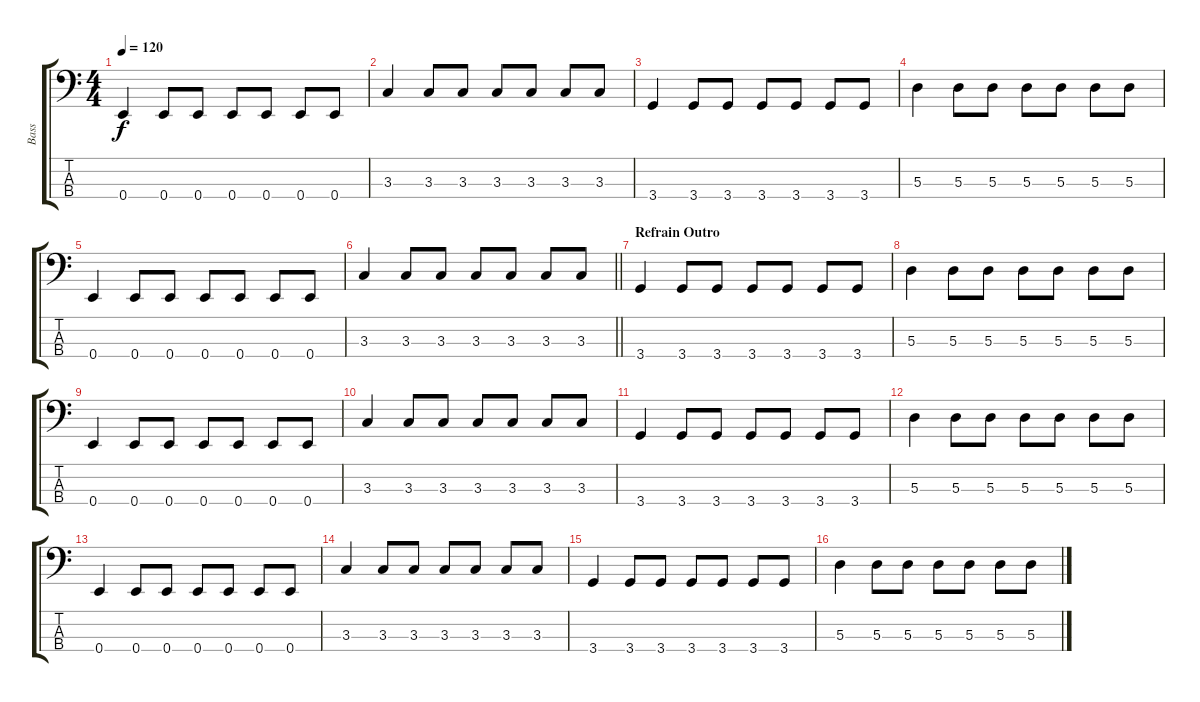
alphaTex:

\track ("Bass" "Bass") {instrument electricbassfinger}
\staff {score tabs}
\tuning (G2 D2 A1 E1) {hide}
\ts (4 4)
\tempo 120
\clef f4
\ks c
0.4.4{dy f} 0.4.8 0.4.8 0.4.8 0.4.8 0.4.8 0.4.8 |
3.3.4 3.3.8 3.3.8 3.3.8 3.3.8 3.3.8 3.3.8 |
3.4.4 3.4.8 3.4.8 3.4.8 3.4.8 3.4.8 3.4.8 |
5.3.4 5.3.8 5.3.8 5.3.8 5.3.8 5.3.8 5.3.8 |
0.4.4 0.4.8 0.4.8 0.4.8 0.4.8 0.4.8 0.4.8 |
\barLineRight lightlight
3.3.4 3.3.8 3.3.8 3.3.8 3.3.8 3.3.8 3.3.8 |
\section ("" "Refrain Outro")
3.4.4 3.4.8 3.4.8 3.4.8 3.4.8 3.4.8 3.4.8 |
5.3.4 5.3.8 5.3.8 5.3.8 5.3.8 5.3.8 5.3.8 |
0.4.4 0.4.8 0.4.8 0.4.8 0.4.8 0.4.8 0.4.8 |
3.3.4 3.3.8 3.3.8 3.3.8 3.3.8 3.3.8 3.3.8 |
3.4.4 3.4.8 3.4.8 3.4.8 3.4.8 3.4.8 3.4.8 |
5.3.4 5.3.8 5.3.8 5.3.8 5.3.8 5.3.8 5.3.8 |
0.4.4 0.4.8 0.4.8 0.4.8 0.4.8 0.4.8 0.4.8 |
3.3.4 3.3.8 3.3.8 3.3.8 3.3.8 3.3.8 3.3.8 |
3.4.4 3.4.8 3.4.8 3.4.8 3.4.8 3.4.8 3.4.8 |
5.3.4 5.3.8 5.3.8 5.3.8 5.3.8 5.3.8 5.3.8
